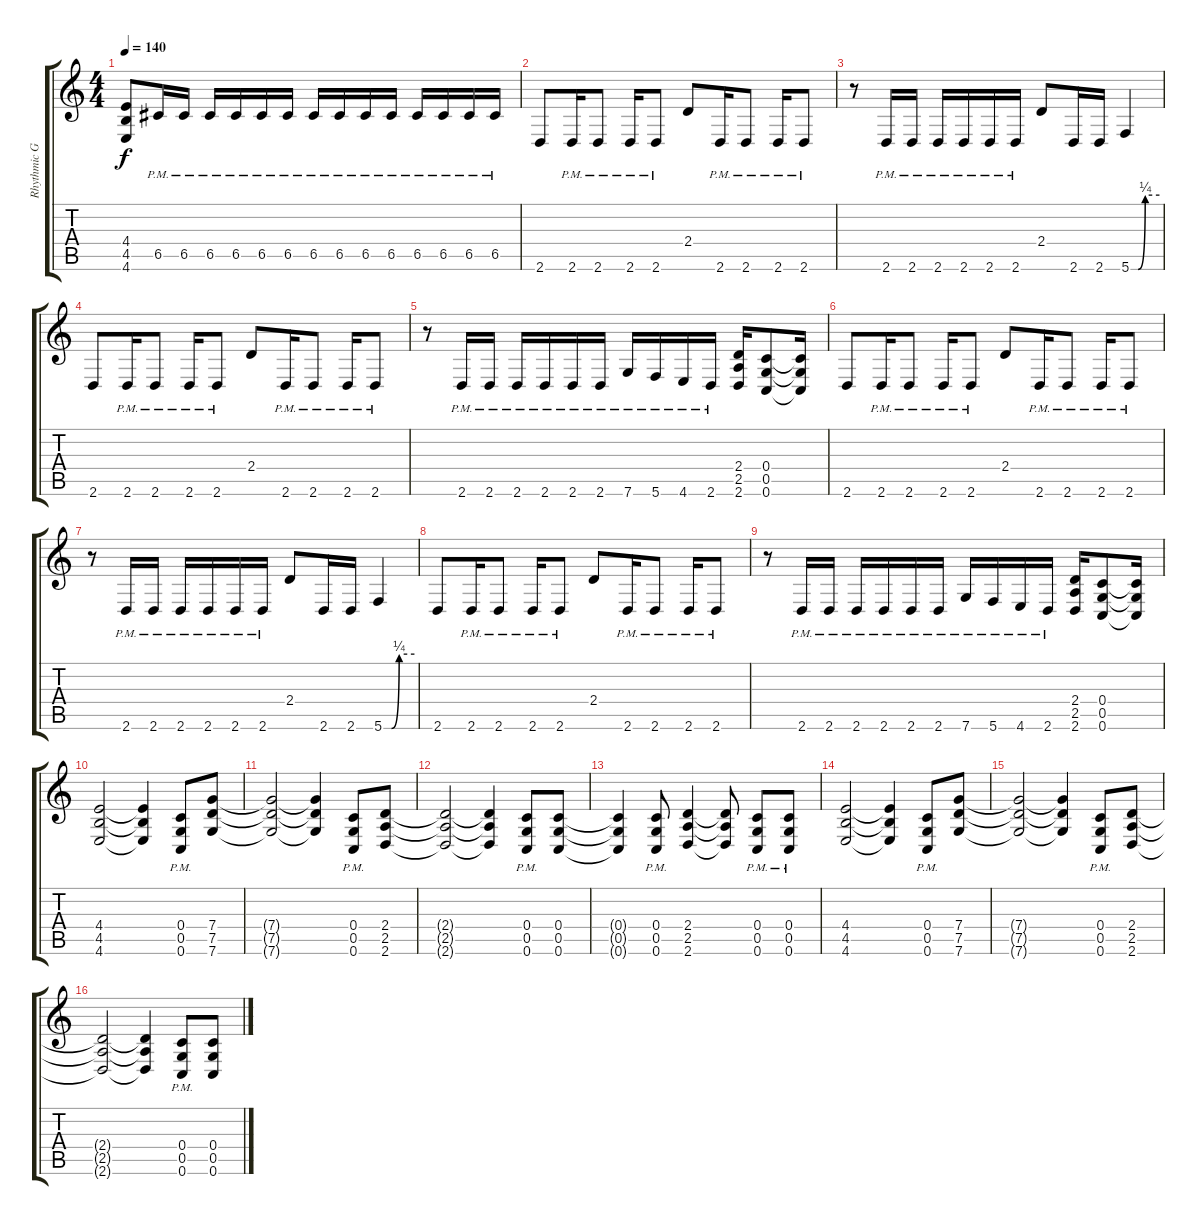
\track ("Rhythmic Guitar" "Rhythmic G") {instrument distortionguitar}
\staff {score tabs}
\tuning (D4 A3 F3 C3 G2 C2) {hide}
\ts (4 4)
\tempo 140
\clef g2
\ks c
(4.4{t} 4.5{t} 4.6{t}).8{dy f} 6.5{pm}.16 6.5{pm}.16 6.5{pm}.16 6.5{pm}.16 6.5{pm}.16 6.5{pm}.16 6.5{pm}.16 6.5{pm}.16 6.5{pm}.16 6.5{pm}.16 6.5{pm}.16 6.5{pm}.16 6.5{pm}.16 6.5{pm}.16 |
2.6.8 2.6{pm}.16 2.6{pm}.8 2.6{pm}.16 2.6{pm}.8 2.4.8 2.6{pm}.16 2.6{pm}.8 2.6{pm}.16 2.6{pm}.8 |
r.8 2.6{pm}.16 2.6{pm}.16 2.6{pm}.16 2.6{pm}.16 2.6{pm}.16 2.6{pm}.16 2.4.8 2.6.16 2.6.16 5.6{be (custom 0 0 15 0 30 1 60 1)}.4 |
2.6.8 2.6{pm}.16 2.6{pm}.8 2.6{pm}.16 2.6{pm}.8 2.4.8 2.6{pm}.16 2.6{pm}.8 2.6{pm}.16 2.6{pm}.8 |
r.8 2.6{pm}.16 2.6{pm}.16 2.6{pm}.16 2.6{pm}.16 2.6{pm}.16 2.6{pm}.16 7.6{pm}.16 5.6{pm}.16 4.6{pm}.16 2.6{pm}.16 (2.4 2.5 2.6).16 (0.4 0.5 0.6).8 (0.4{t} 0.5{t} 0.6{t}).16 |
2.6.8 2.6{pm}.16 2.6{pm}.8 2.6{pm}.16 2.6{pm}.8 2.4.8 2.6{pm}.16 2.6{pm}.8 2.6{pm}.16 2.6{pm}.8 |
r.8 2.6{pm}.16 2.6{pm}.16 2.6{pm}.16 2.6{pm}.16 2.6{pm}.16 2.6{pm}.16 2.4.8 2.6.16 2.6.16 5.6{be (custom 0 0 15 0 30 1 60 1)}.4 |
2.6.8 2.6{pm}.16 2.6{pm}.8 2.6{pm}.16 2.6{pm}.8 2.4.8 2.6{pm}.16 2.6{pm}.8 2.6{pm}.16 2.6{pm}.8 |
r.8 2.6{pm}.16 2.6{pm}.16 2.6{pm}.16 2.6{pm}.16 2.6{pm}.16 2.6{pm}.16 7.6{pm}.16 5.6{pm}.16 4.6{pm}.16 2.6{pm}.16 (2.4 2.5 2.6).16 (0.4 0.5 0.6).8 (0.4{t} 0.5{t} 0.6{t}).16 |
(4.4 4.5 4.6).2 (4.4{t} 4.5{t} 4.6{t}).4 (0.4{pm} 0.5{pm} 0.6{pm}).8 (7.4 7.5 7.6).8 |
(7.4{t} 7.5{t} 7.6{t}).2 (7.4{t} 7.5{t} 7.6{t}).4 (0.4{pm} 0.5{pm} 0.6{pm}).8 (2.4 2.5 2.6).8 |
(2.4{t} 2.5{t} 2.6{t}).2 (2.4{t} 2.5{t} 2.6{t}).4 (0.4{pm} 0.5{pm} 0.6{pm}).8 (0.4 0.5 0.6).8 |
(0.4{t} 0.5{t} 0.6{t}).4 (0.4{pm} 0.5{pm} 0.6{pm}).8 (2.4 2.5 2.6).4 (2.4{t} 2.5{t} 2.6{t}).8 (0.4{pm} 0.5{pm} 0.6{pm}).8 (0.4{pm} 0.5{pm} 0.6{pm}).8 |
(4.4 4.5 4.6).2 (4.4{t} 4.5{t} 4.6{t}).4 (0.4{pm} 0.5{pm} 0.6{pm}).8 (7.4 7.5 7.6).8 |
(7.4{t} 7.5{t} 7.6{t}).2 (7.4{t} 7.5{t} 7.6{t}).4 (0.4{pm} 0.5{pm} 0.6{pm}).8 (2.4 2.5 2.6).8 |
(2.4{t} 2.5{t} 2.6{t}).2 (2.4{t} 2.5{t} 2.6{t}).4 (0.4{pm} 0.5{pm} 0.6{pm}).8 (0.4 0.5 0.6).8
